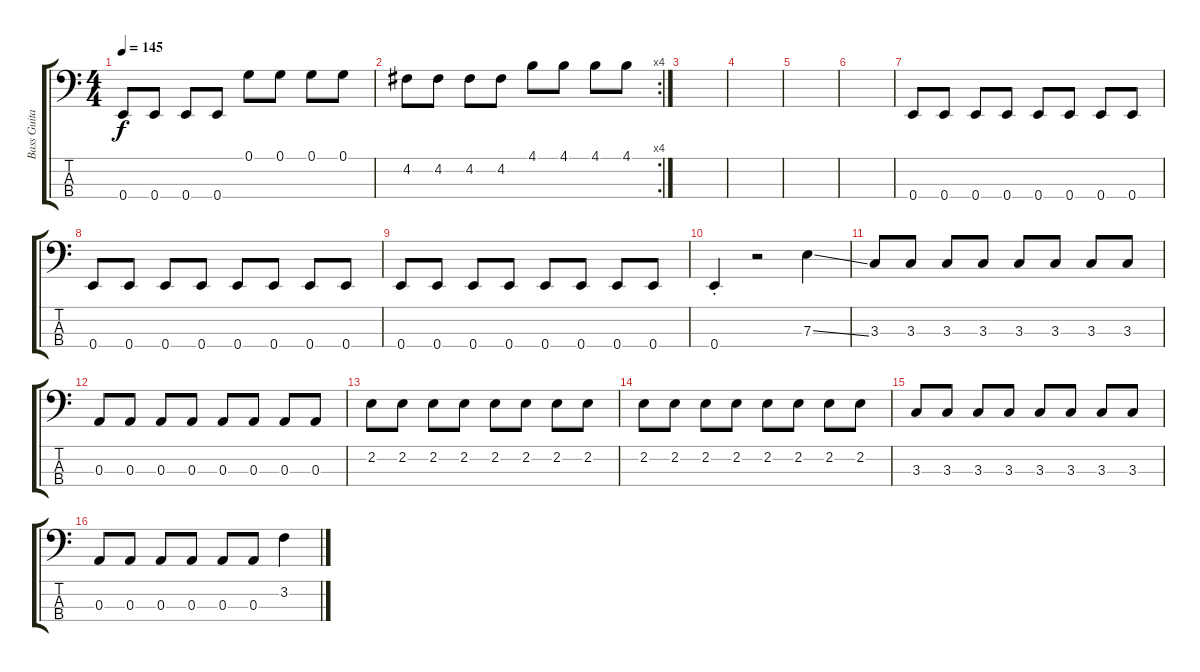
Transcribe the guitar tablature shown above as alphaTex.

\track ("Bass Guitar" "Bass Guita") {instrument electricbasspick}
\staff {score tabs}
\tuning (G2 D2 A1 E1) {hide}
\ts (4 4)
\tempo 145
\clef f4
\ks c
0.4.8{dy f} 0.4.8 0.4.8 0.4.8 0.1.8 0.1.8 0.1.8 0.1.8 |
\rc 4
4.2.8 4.2.8 4.2.8 4.2.8 4.1.8 4.1.8 4.1.8 4.1.8 |
|
|
|
|
0.4.8 0.4.8 0.4.8 0.4.8 0.4.8 0.4.8 0.4.8 0.4.8 |
0.4.8 0.4.8 0.4.8 0.4.8 0.4.8 0.4.8 0.4.8 0.4.8 |
0.4.8 0.4.8 0.4.8 0.4.8 0.4.8 0.4.8 0.4.8 0.4.8 |
0.4{st}.4 r.2 7.3{ss}.4 |
3.3.8 3.3.8 3.3.8 3.3.8 3.3.8 3.3.8 3.3.8 3.3.8 |
0.3.8 0.3.8 0.3.8 0.3.8 0.3.8 0.3.8 0.3.8 0.3.8 |
2.2.8 2.2.8 2.2.8 2.2.8 2.2.8 2.2.8 2.2.8 2.2.8 |
2.2.8 2.2.8 2.2.8 2.2.8 2.2.8 2.2.8 2.2.8 2.2.8 |
3.3.8 3.3.8 3.3.8 3.3.8 3.3.8 3.3.8 3.3.8 3.3.8 |
0.3.8 0.3.8 0.3.8 0.3.8 0.3.8 0.3.8 3.2.4
